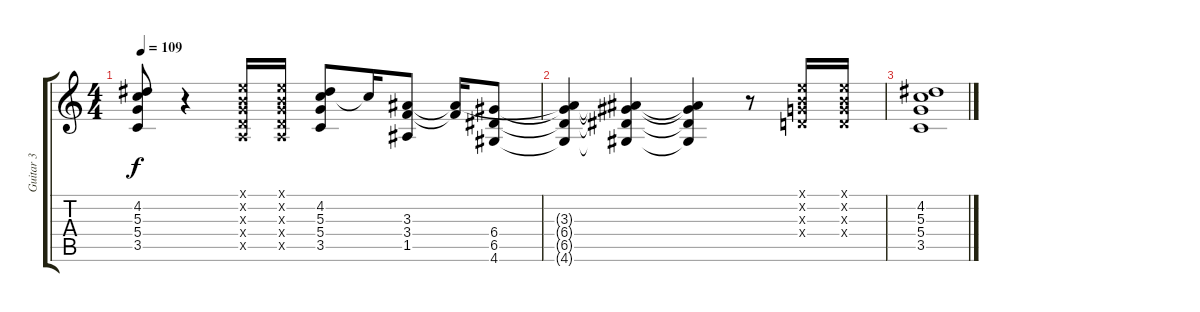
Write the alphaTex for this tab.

\track ("Guitar 3" "Guitar 3") {instrument electricguitarmuted}
\staff {score tabs}
\tuning (E4 B3 G3 D3 A2 E2) {hide}
\ts (4 4)
\tempo 109
\clef g2
\ks c
(4.2{t} 5.3{t} 5.4{t} 3.5{t}).8{dy f} r.4 (0.1{x} 0.2{x} 0.3{x} 0.4{x} 0.5{x}).16 (0.1{x} 0.2{x} 0.3{x} 0.4{x} 0.5{x}).16 (4.2 5.3 5.4 3.5).8 5.3{t}.16 (3.3 3.4 1.5).8 (3.3{t} 3.4{t}).16 (6.4 6.5 4.6).8 |
(3.3{t} 6.4{t} 6.5{t} 4.6{t}).4 (3.3{t} 6.4{t} 6.5{t} 4.6{t}).4 (3.3{t} 6.4{t} 6.5{t} 4.6{t}).4 r.8 (0.1{x} 0.2{x} 0.3{x} 0.4{x}).16 (0.1{x} 0.2{x} 0.3{x} 0.4{x}).16 |
(4.2 5.3 5.4 3.5).1
